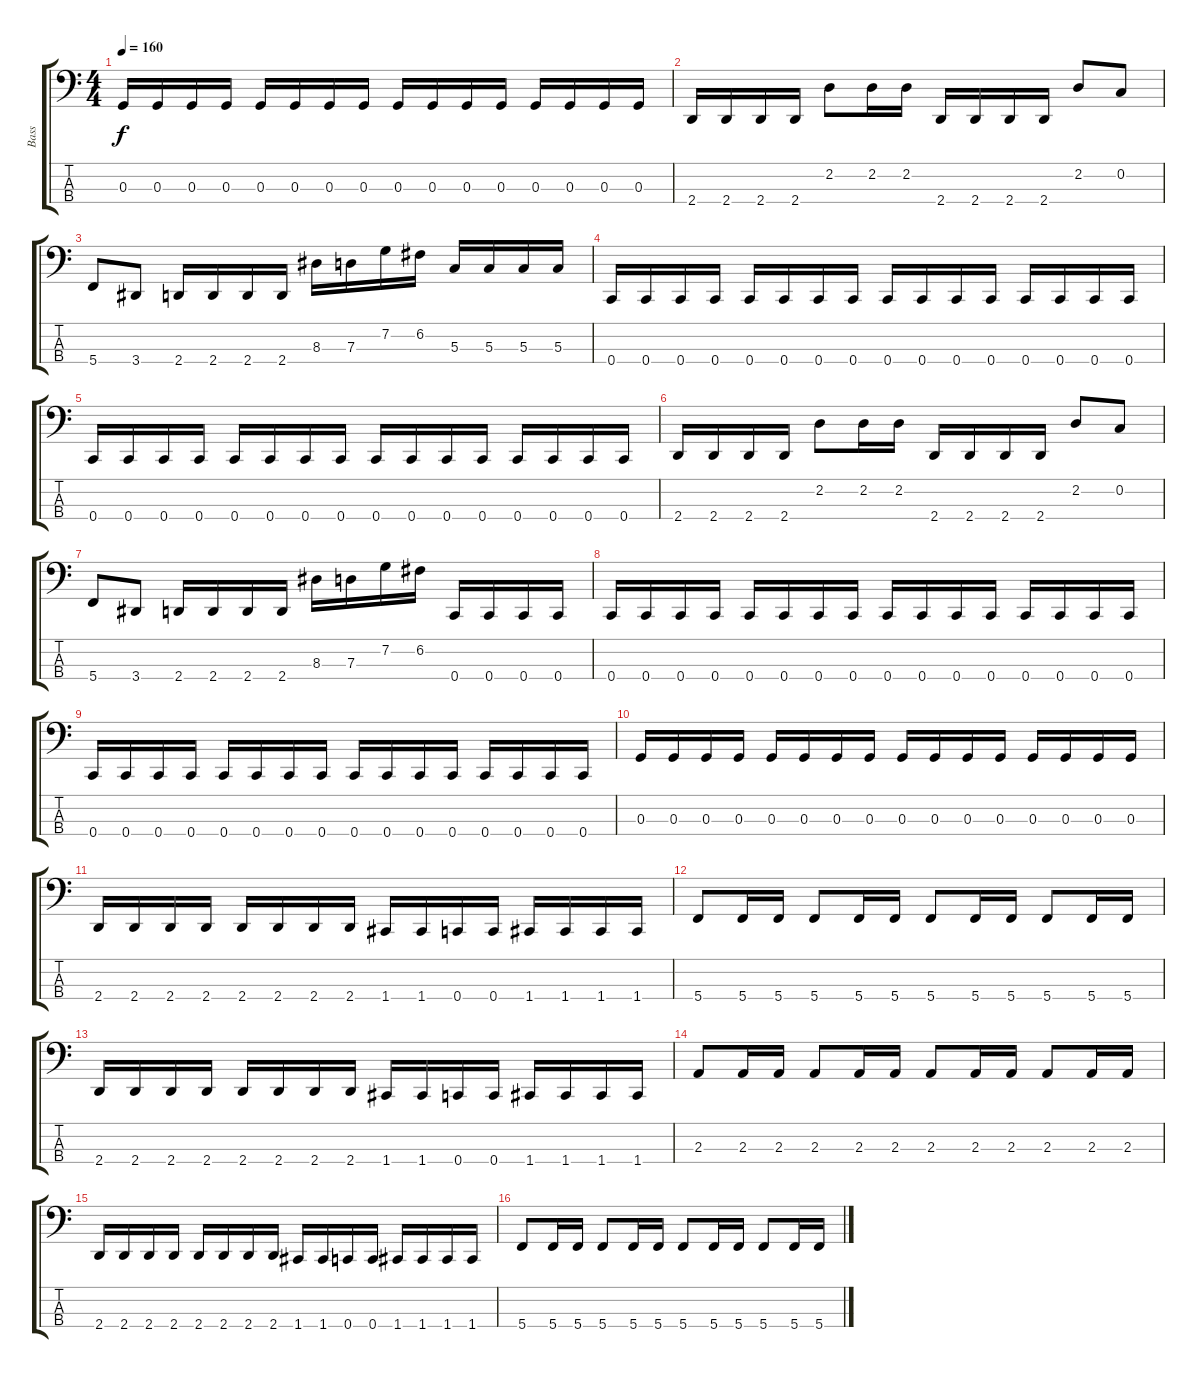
\track ("Bass" "Bass") {instrument electricbasspick}
\staff {score tabs}
\tuning (F2 C2 G1 C1) {hide}
\ts (4 4)
\tempo 160
\clef f4
\ks c
0.3.16{dy f} 0.3.16 0.3.16 0.3.16 0.3.16 0.3.16 0.3.16 0.3.16 0.3.16 0.3.16 0.3.16 0.3.16 0.3.16 0.3.16 0.3.16 0.3.16 |
2.4.16 2.4.16 2.4.16 2.4.16 2.2.8 2.2.16 2.2.16 2.4.16 2.4.16 2.4.16 2.4.16 2.2.8 0.2.8 |
5.4.8 3.4.8 2.4.16 2.4.16 2.4.16 2.4.16 8.3.16 7.3.16 7.2.16 6.2.16 5.3.16 5.3.16 5.3.16 5.3.16 |
0.4.16 0.4.16 0.4.16 0.4.16 0.4.16 0.4.16 0.4.16 0.4.16 0.4.16 0.4.16 0.4.16 0.4.16 0.4.16 0.4.16 0.4.16 0.4.16 |
0.4.16 0.4.16 0.4.16 0.4.16 0.4.16 0.4.16 0.4.16 0.4.16 0.4.16 0.4.16 0.4.16 0.4.16 0.4.16 0.4.16 0.4.16 0.4.16 |
2.4.16 2.4.16 2.4.16 2.4.16 2.2.8 2.2.16 2.2.16 2.4.16 2.4.16 2.4.16 2.4.16 2.2.8 0.2.8 |
5.4.8 3.4.8 2.4.16 2.4.16 2.4.16 2.4.16 8.3.16 7.3.16 7.2.16 6.2.16 0.4.16 0.4.16 0.4.16 0.4.16 |
0.4.16 0.4.16 0.4.16 0.4.16 0.4.16 0.4.16 0.4.16 0.4.16 0.4.16 0.4.16 0.4.16 0.4.16 0.4.16 0.4.16 0.4.16 0.4.16 |
0.4.16 0.4.16 0.4.16 0.4.16 0.4.16 0.4.16 0.4.16 0.4.16 0.4.16 0.4.16 0.4.16 0.4.16 0.4.16 0.4.16 0.4.16 0.4.16 |
0.3.16 0.3.16 0.3.16 0.3.16 0.3.16 0.3.16 0.3.16 0.3.16 0.3.16 0.3.16 0.3.16 0.3.16 0.3.16 0.3.16 0.3.16 0.3.16 |
2.4.16 2.4.16 2.4.16 2.4.16 2.4.16 2.4.16 2.4.16 2.4.16 1.4.16 1.4.16 0.4.16 0.4.16 1.4.16 1.4.16 1.4.16 1.4.16 |
5.4.8 5.4.16 5.4.16 5.4.8 5.4.16 5.4.16 5.4.8 5.4.16 5.4.16 5.4.8 5.4.16 5.4.16 |
2.4.16 2.4.16 2.4.16 2.4.16 2.4.16 2.4.16 2.4.16 2.4.16 1.4.16 1.4.16 0.4.16 0.4.16 1.4.16 1.4.16 1.4.16 1.4.16 |
2.3.8 2.3.16 2.3.16 2.3.8 2.3.16 2.3.16 2.3.8 2.3.16 2.3.16 2.3.8 2.3.16 2.3.16 |
2.4.16 2.4.16 2.4.16 2.4.16 2.4.16 2.4.16 2.4.16 2.4.16 1.4.16 1.4.16 0.4.16 0.4.16 1.4.16 1.4.16 1.4.16 1.4.16 |
5.4.8 5.4.16 5.4.16 5.4.8 5.4.16 5.4.16 5.4.8 5.4.16 5.4.16 5.4.8 5.4.16 5.4.16
